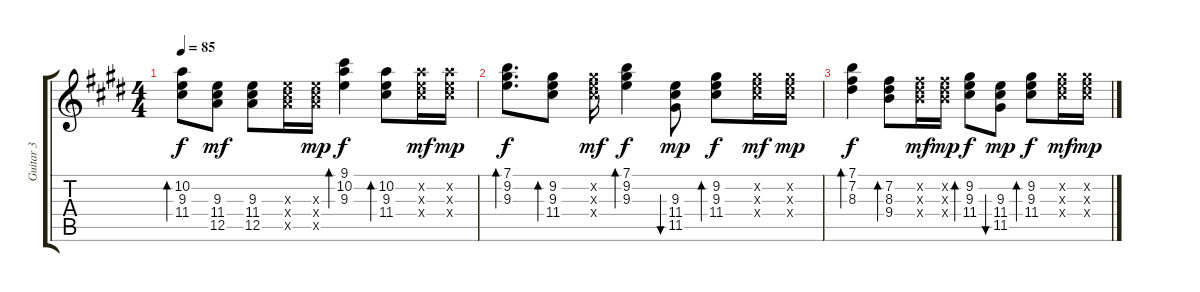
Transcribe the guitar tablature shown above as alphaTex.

\track ("Guitar 3" "Guitar 3") {instrument acousticguitarsteel}
\staff {score tabs}
\tuning (E4 B3 G3 D3 A2 E2) {hide}
\ts (4 4)
\tempo 85
\clef g2
\ks e
(10.2 9.3 11.4).8{bd 30 dy f} (9.3 11.4 12.5).8{dy mf} (9.3 11.4 12.5).8 (9.3{x} 11.4{x} 12.5{x}).16 (9.3{x} 11.4{x} 12.5{x}).16{dy mp} (9.1 10.2 9.3).4{bd 30 dy f} (10.2 9.3 11.4).8{bd 30} (10.2{x} 9.3{x} 11.4{x}).16{dy mf} (10.2{x} 9.3{x} 11.4{x}).16{dy mp} |
(7.1 9.2 9.3).8{d bd 30 dy f} (9.2 9.3 11.4).8{bd 60} (9.2{x} 9.3{x} 11.4{x}).16{dy mf} (7.1 9.2 9.3).4{bd 30 dy f} (9.3 11.4 11.5).8{bu 30 dy mp} (9.2 9.3 11.4).8{bd 60 dy f} (9.2{x} 9.3{x} 11.4{x}).16{dy mf} (9.2{x} 9.3{x} 11.4{x}).16{dy mp} |
(7.1 7.2 8.3).4{bd 30 dy f} (7.2 8.3 9.4).8{bd 30} (7.2{x} 8.3{x} 9.4{x}).16{dy mf} (7.2{x} 8.3{x} 9.4{x}).16{dy mp} (9.2 9.3 11.4).8{bd 60 dy f} (9.3 11.4 11.5).8{bu 30 dy mp} (9.2 9.3 11.4).8{bd 60 dy f} (9.2{x} 9.3{x} 11.4{x}).16{dy mf} (9.2{x} 9.3{x} 11.4{x}).16{dy mp}
